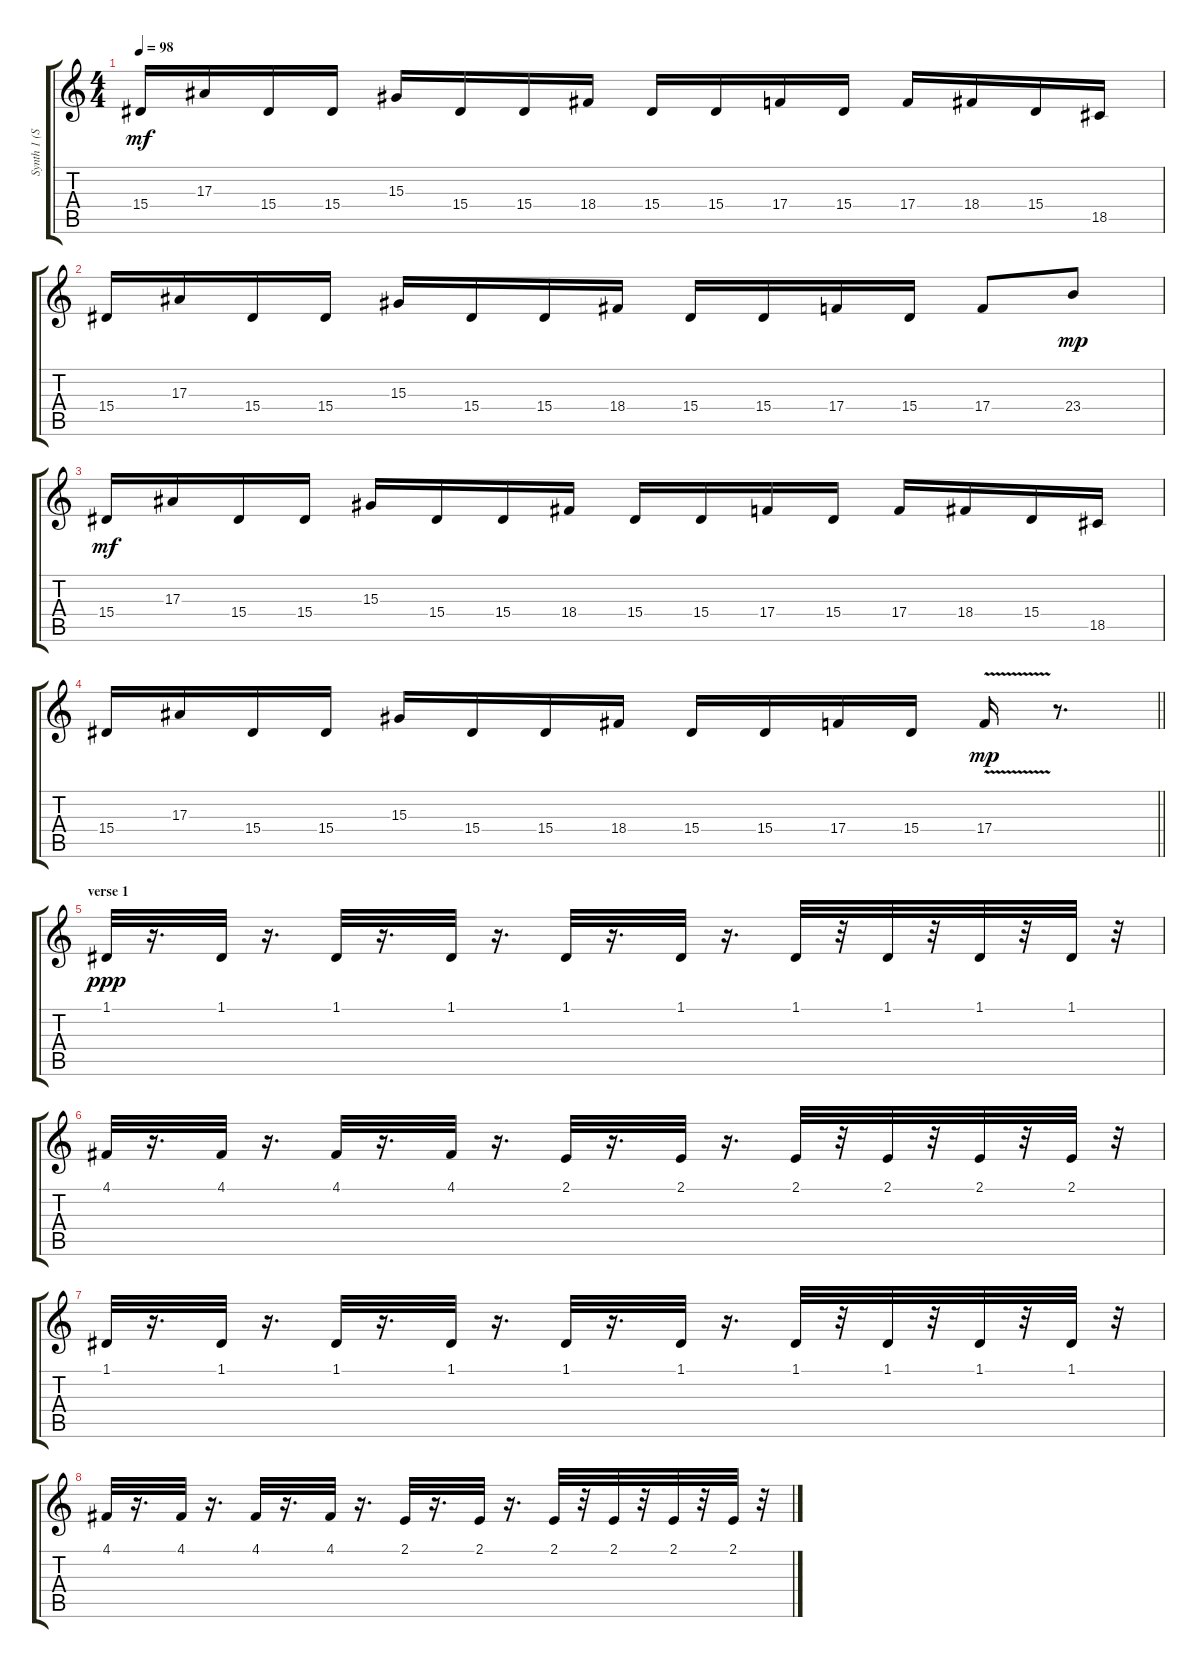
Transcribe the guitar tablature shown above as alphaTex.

\track ("Synth 1 (Semple)" "Synth 1 (S") {instrument lead2sawtooth}
\staff {score tabs}
\tuning (D4 A3 F3 C3 G2 C2) {hide}
\ts (4 4)
\tempo 98
\clef g2
\ks c
15.4.16{dy mf} 17.3.16 15.4.16 15.4.16 15.3.16 15.4.16 15.4.16 18.4.16 15.4.16 15.4.16 17.4.16 15.4.16 17.4.16 18.4.16 15.4.16 18.5.16 |
15.4.16 17.3.16 15.4.16 15.4.16 15.3.16 15.4.16 15.4.16 18.4.16 15.4.16 15.4.16 17.4.16 15.4.16 17.4.8 23.4.8{dy mp} |
15.4.16{dy mf} 17.3.16 15.4.16 15.4.16 15.3.16 15.4.16 15.4.16 18.4.16 15.4.16 15.4.16 17.4.16 15.4.16 17.4.16 18.4.16 15.4.16 18.5.16 |
\barLineRight lightlight
15.4.16 17.3.16 15.4.16 15.4.16 15.3.16 15.4.16 15.4.16 18.4.16 15.4.16 15.4.16 17.4.16 15.4.16 17.4{v}.16{dy mp} r.8{d} |
\section ("" "verse 1")
1.1.32{dy ppp} r.16{d} 1.1.32 r.16{d} 1.1.32 r.16{d} 1.1.32 r.16{d} 1.1.32 r.16{d} 1.1.32 r.16{d} 1.1.32 r.32 1.1.32 r.32 1.1.32 r.32 1.1.32 r.32 |
4.1.32 r.16{d} 4.1.32 r.16{d} 4.1.32 r.16{d} 4.1.32 r.16{d} 2.1.32 r.16{d} 2.1.32 r.16{d} 2.1.32 r.32 2.1.32 r.32 2.1.32 r.32 2.1.32 r.32 |
1.1.32 r.16{d} 1.1.32 r.16{d} 1.1.32 r.16{d} 1.1.32 r.16{d} 1.1.32 r.16{d} 1.1.32 r.16{d} 1.1.32 r.32 1.1.32 r.32 1.1.32 r.32 1.1.32 r.32 |
4.1.32 r.16{d} 4.1.32 r.16{d} 4.1.32 r.16{d} 4.1.32 r.16{d} 2.1.32 r.16{d} 2.1.32 r.16{d} 2.1.32 r.32 2.1.32 r.32 2.1.32 r.32 2.1.32 r.32
